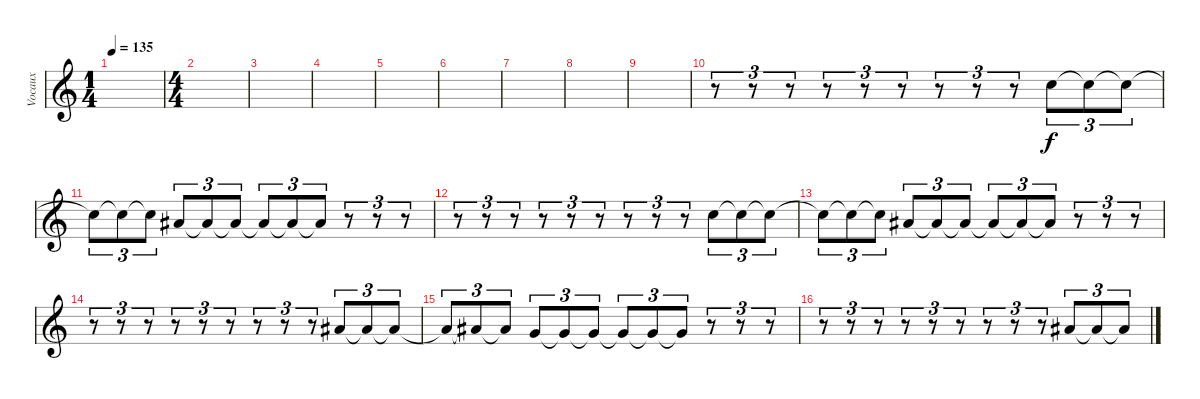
\track ("Vocaux" "Vocaux") {instrument viola}
\staff {score}
\tuning (E4 B3 G3 D3 A2 E2) {hide}
\ts (1 4)
\tempo 135
\clef g2
\ks c
|
\ts (4 4)
|
|
|
|
|
|
|
|
r.8{tu (3 2)} r.8{tu (3 2)} r.8{tu (3 2)} r.8{tu (3 2)} r.8{tu (3 2)} r.8{tu (3 2)} r.8{tu (3 2)} r.8{tu (3 2)} r.8{tu (3 2)} 8.1.8{tu (3 2)} 8.1{t}.8{tu (3 2)} 8.1{t}.8{tu (3 2)} |
8.1{t}.8{tu (3 2)} 8.1{t}.8{tu (3 2)} 8.1{t}.8{tu (3 2)} 6.1.8{tu (3 2)} 6.1{t}.8{tu (3 2)} 6.1{t}.8{tu (3 2)} 6.1{t}.8{tu (3 2)} 6.1{t}.8{tu (3 2)} 6.1{t}.8{tu (3 2)} r.8{tu (3 2)} r.8{tu (3 2)} r.8{tu (3 2)} |
r.8{tu (3 2)} r.8{tu (3 2)} r.8{tu (3 2)} r.8{tu (3 2)} r.8{tu (3 2)} r.8{tu (3 2)} r.8{tu (3 2)} r.8{tu (3 2)} r.8{tu (3 2)} 8.1.8{tu (3 2)} 8.1{t}.8{tu (3 2)} 8.1{t}.8{tu (3 2)} |
8.1{t}.8{tu (3 2)} 8.1{t}.8{tu (3 2)} 8.1{t}.8{tu (3 2)} 6.1.8{tu (3 2)} 6.1{t}.8{tu (3 2)} 6.1{t}.8{tu (3 2)} 6.1{t}.8{tu (3 2)} 6.1{t}.8{tu (3 2)} 6.1{t}.8{tu (3 2)} r.8{tu (3 2)} r.8{tu (3 2)} r.8{tu (3 2)} |
r.8{tu (3 2)} r.8{tu (3 2)} r.8{tu (3 2)} r.8{tu (3 2)} r.8{tu (3 2)} r.8{tu (3 2)} r.8{tu (3 2)} r.8{tu (3 2)} r.8{tu (3 2)} 6.1.8{tu (3 2)} 6.1{t}.8{tu (3 2)} 6.1{t}.8{tu (3 2)} |
6.1{t}.8{tu (3 2)} 6.1{t}.8{tu (3 2)} 6.1{t}.8{tu (3 2)} 3.1.8{tu (3 2)} 3.1{t}.8{tu (3 2)} 3.1{t}.8{tu (3 2)} 3.1{t}.8{tu (3 2)} 3.1{t}.8{tu (3 2)} 3.1{t}.8{tu (3 2)} r.8{tu (3 2)} r.8{tu (3 2)} r.8{tu (3 2)} |
r.8{tu (3 2)} r.8{tu (3 2)} r.8{tu (3 2)} r.8{tu (3 2)} r.8{tu (3 2)} r.8{tu (3 2)} r.8{tu (3 2)} r.8{tu (3 2)} r.8{tu (3 2)} 6.1.8{tu (3 2)} 6.1{t}.8{tu (3 2)} 6.1{t}.8{tu (3 2)}
